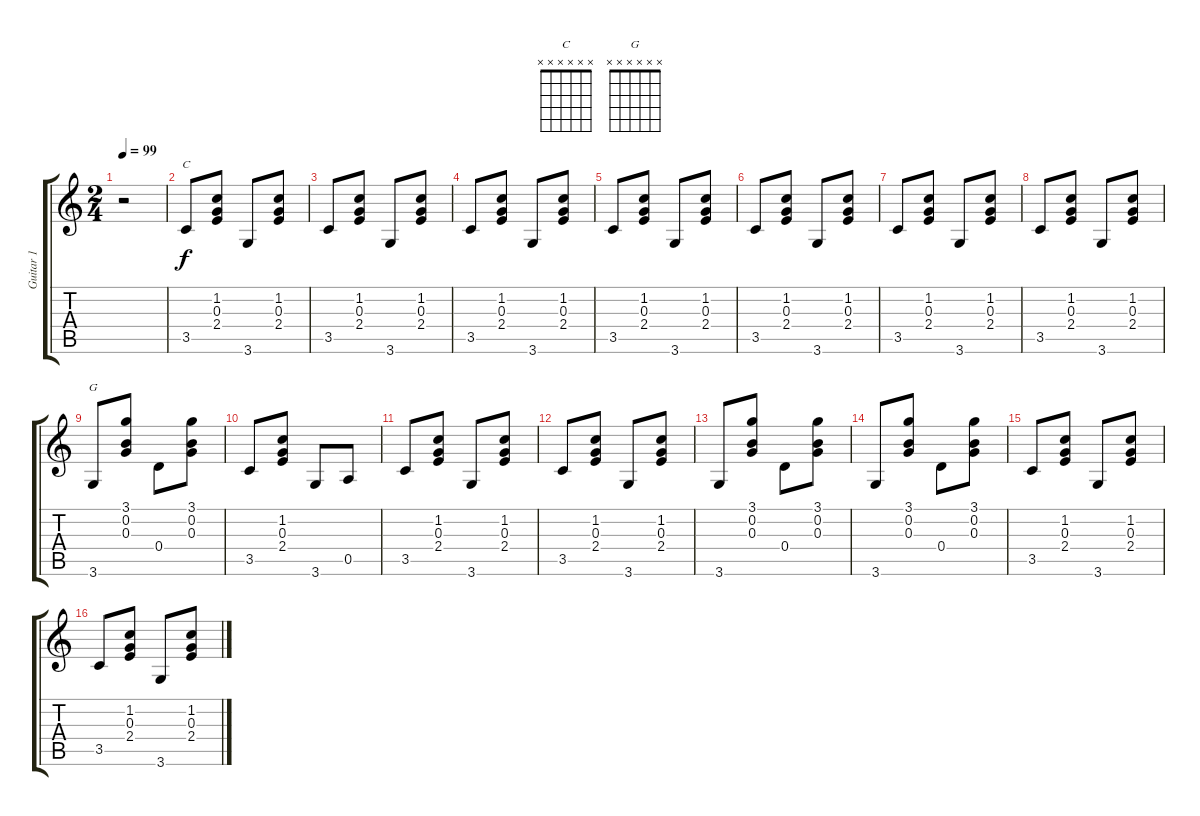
\track ("Guitar 1" "Guitar 1") {instrument acousticguitarsteel}
\staff {score tabs}
\tuning (E4 B3 G3 D3 A2 E2) {hide}
\chord ("C" x x x x x x) {firstfret 0}
\chord ("G" x x x x x x) {firstfret 0}
\ts (2 4)
\tempo 99
\clef g2
\ks c
r.2{dy f instrument acousticguitarsteel} |
3.5.8{ch "C"} (1.2 0.3 2.4).8 3.6.8 (1.2 0.3 2.4).8 |
3.5.8 (1.2 0.3 2.4).8 3.6.8 (1.2 0.3 2.4).8 |
3.5.8 (1.2 0.3 2.4).8 3.6.8 (1.2 0.3 2.4).8 |
3.5.8 (1.2 0.3 2.4).8 3.6.8 (1.2 0.3 2.4).8 |
3.5.8 (1.2 0.3 2.4).8 3.6.8 (1.2 0.3 2.4).8 |
3.5.8 (1.2 0.3 2.4).8 3.6.8 (1.2 0.3 2.4).8 |
3.5.8 (1.2 0.3 2.4).8 3.6.8 (1.2 0.3 2.4).8 |
3.6.8{ch "G"} (3.1 0.2 0.3).8 0.4.8 (3.1 0.2 0.3).8 |
3.5.8 (1.2 0.3 2.4).8 3.6.8 0.5.8 |
3.5.8 (1.2 0.3 2.4).8 3.6.8 (1.2 0.3 2.4).8 |
3.5.8 (1.2 0.3 2.4).8 3.6.8 (1.2 0.3 2.4).8 |
3.6.8 (3.1 0.2 0.3).8 0.4.8 (3.1 0.2 0.3).8 |
3.6.8 (3.1 0.2 0.3).8 0.4.8 (3.1 0.2 0.3).8 |
3.5.8 (1.2 0.3 2.4).8 3.6.8 (1.2 0.3 2.4).8 |
3.5.8 (1.2 0.3 2.4).8 3.6.8 (1.2 0.3 2.4).8
